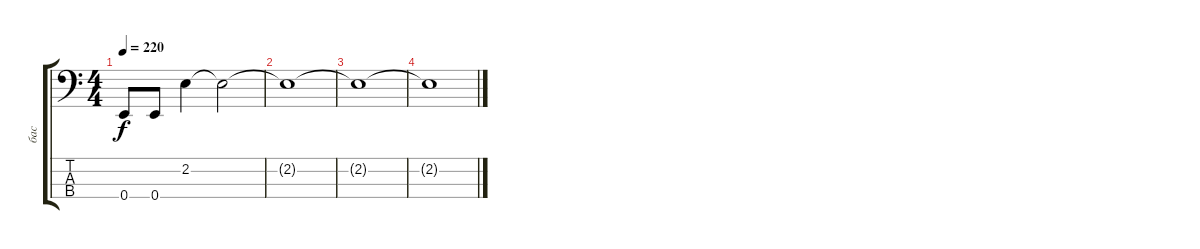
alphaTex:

\track ("бас" "бас") {instrument electricbasspick}
\staff {score tabs}
\tuning (G2 D2 A1 E1) {hide}
\ts (4 4)
\tempo 220
\clef f4
\ks c
0.4.8{dy f} 0.4.8 2.2.4{volume 0} 2.2{t}.2 |
2.2{t}.1 |
2.2{t}.1 |
2.2{t}.1
